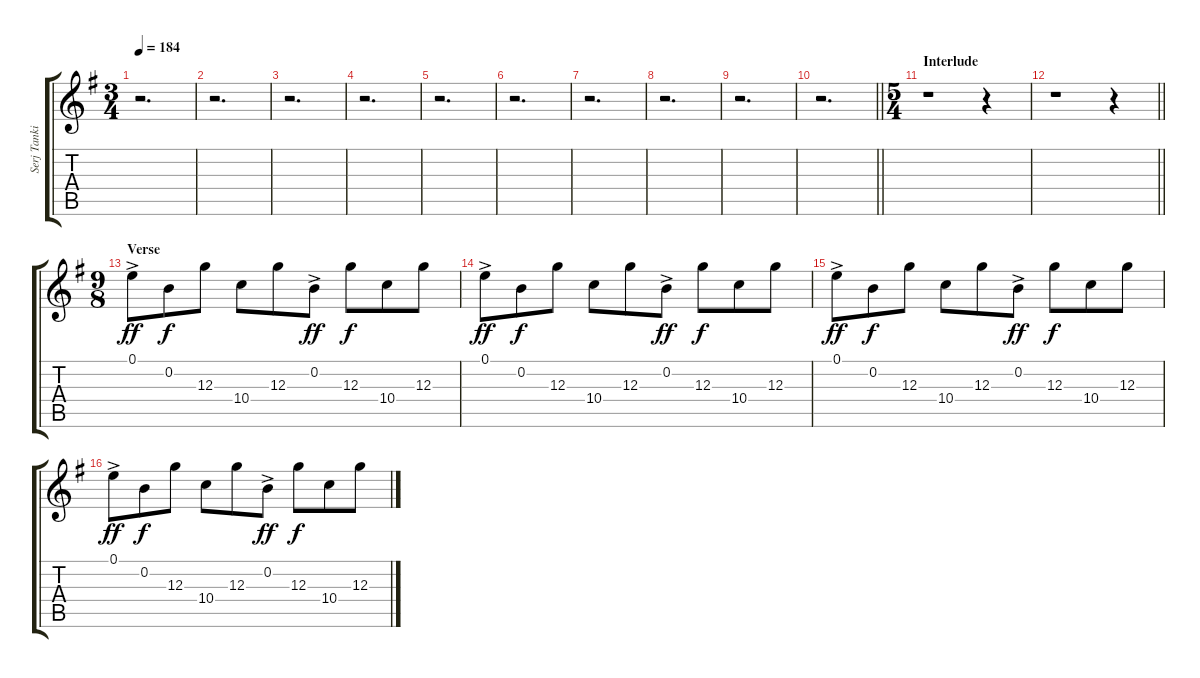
\track ("Serj Tankian [Guitar 1]" "Serj Tanki") {instrument acousticguitarsteel}
\staff {score tabs}
\tuning (E4 B3 G3 D3 A2 E2) {hide}
\ts (3 4)
\tempo 184
\clef g2
\ks eminor
r.2{d dy f} |
r.2{d} |
r.2{d} |
r.2{d} |
r.2{d} |
r.2{d} |
r.2{d} |
r.2{d} |
r.2{d} |
\barLineRight lightlight
r.2{d} |
\ts (5 4)
\section ("" "Interlude")
r.1 r.4 |
\barLineRight lightlight
r.1 r.4 |
\ts (9 8)
\section ("" "Verse")
0.1{ac}.8{dy ff} 0.2.8{dy f} 12.3.8 10.4.8 12.3.8 0.2{ac}.8{dy ff} 12.3.8{dy f} 10.4.8 12.3.8 |
0.1{ac}.8{dy ff} 0.2.8{dy f} 12.3.8 10.4.8 12.3.8 0.2{ac}.8{dy ff} 12.3.8{dy f} 10.4.8 12.3.8 |
0.1{ac}.8{dy ff} 0.2.8{dy f} 12.3.8 10.4.8 12.3.8 0.2{ac}.8{dy ff} 12.3.8{dy f} 10.4.8 12.3.8 |
0.1{ac}.8{dy ff} 0.2.8{dy f} 12.3.8 10.4.8 12.3.8 0.2{ac}.8{dy ff} 12.3.8{dy f} 10.4.8 12.3.8
